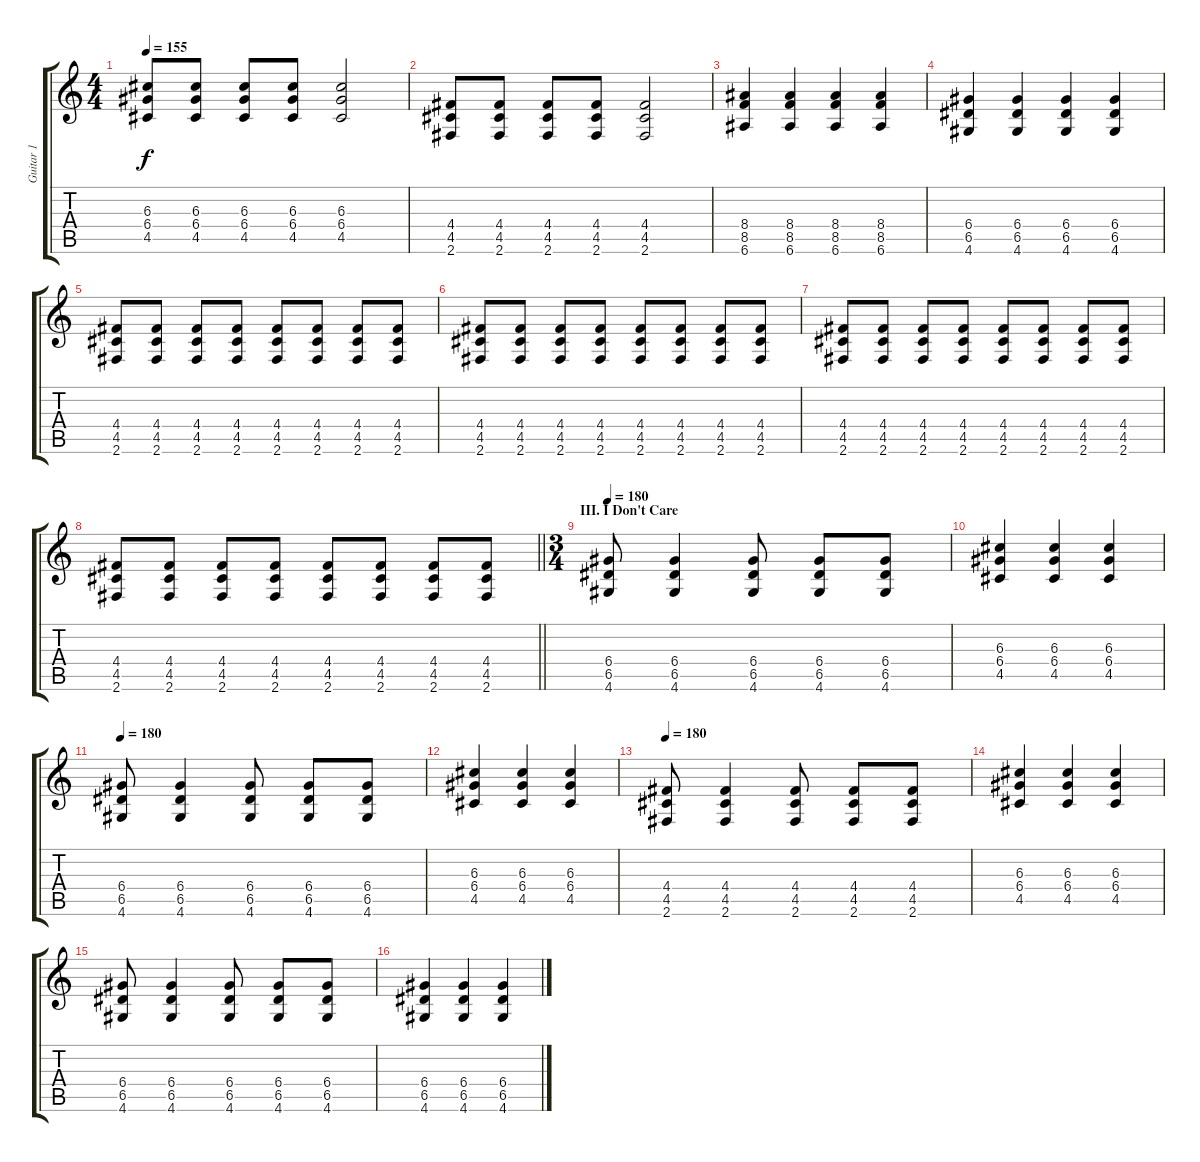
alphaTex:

\track ("Guitar 1" "Guitar 1") {instrument distortionguitar}
\staff {score tabs}
\tuning (E4 B3 G3 D3 A2 E2) {hide}
\ts (4 4)
\tempo 155
\clef g2
\ks c
(6.3 6.4 4.5).8{dy f} (6.3 6.4 4.5).8 (6.3 6.4 4.5).8 (6.3 6.4 4.5).8 (6.3 6.4 4.5).2 |
(4.4 4.5 2.6).8 (4.4 4.5 2.6).8 (4.4 4.5 2.6).8 (4.4 4.5 2.6).8 (4.4 4.5 2.6).2 |
(8.4 8.5 6.6).4 (8.4 8.5 6.6).4 (8.4 8.5 6.6).4 (8.4 8.5 6.6).4 |
(6.4 6.5 4.6).4 (6.4 6.5 4.6).4 (6.4 6.5 4.6).4 (6.4 6.5 4.6).4 |
(4.4 4.5 2.6).8 (4.4 4.5 2.6).8 (4.4 4.5 2.6).8 (4.4 4.5 2.6).8 (4.4 4.5 2.6).8 (4.4 4.5 2.6).8 (4.4 4.5 2.6).8 (4.4 4.5 2.6).8 |
(4.4 4.5 2.6).8 (4.4 4.5 2.6).8 (4.4 4.5 2.6).8 (4.4 4.5 2.6).8{txt ""} (4.4 4.5 2.6).8 (4.4 4.5 2.6).8 (4.4 4.5 2.6).8 (4.4 4.5 2.6).8 |
(4.4 4.5 2.6).8 (4.4 4.5 2.6).8 (4.4 4.5 2.6).8 (4.4 4.5 2.6).8 (4.4 4.5 2.6).8 (4.4 4.5 2.6).8 (4.4 4.5 2.6).8 (4.4 4.5 2.6).8 |
\barLineRight lightlight
(4.4 4.5 2.6).8 (4.4 4.5 2.6).8 (4.4 4.5 2.6).8 (4.4 4.5 2.6).8 (4.4 4.5 2.6).8 (4.4 4.5 2.6).8 (4.4 4.5 2.6).8 (4.4 4.5 2.6).8 |
\ts (3 4)
\section ("" "III. I Don't Care")
\tempo 180
(6.4 6.5 4.6).8{volume 13} (6.4 6.5 4.6).4 (6.4 6.5 4.6).8 (6.4 6.5 4.6).8 (6.4 6.5 4.6).8 |
(6.3 6.4 4.5).4 (6.3 6.4 4.5).4 (6.3 6.4 4.5).4 |
\tempo 180
(6.4 6.5 4.6).8 (6.4 6.5 4.6).4 (6.4 6.5 4.6).8 (6.4 6.5 4.6).8 (6.4 6.5 4.6).8 |
(6.3 6.4 4.5).4 (6.3 6.4 4.5).4 (6.3 6.4 4.5).4 |
\tempo 180
(4.4 4.5 2.6).8 (4.4 4.5 2.6).4 (4.4 4.5 2.6).8 (4.4 4.5 2.6).8 (4.4 4.5 2.6).8 |
(6.3 6.4 4.5).4 (6.3 6.4 4.5).4 (6.3 6.4 4.5).4 |
(6.4 6.5 4.6).8 (6.4 6.5 4.6).4 (6.4 6.5 4.6).8 (6.4 6.5 4.6).8 (6.4 6.5 4.6).8 |
(6.4 6.5 4.6).4 (6.4 6.5 4.6).4 (6.4 6.5 4.6).4
